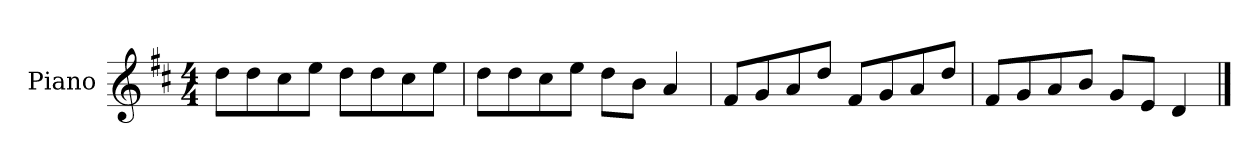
**kern
*part1
*staff1
*I"Piano
*I'P-no
*clefG2
*k[f#c#]
*M4/4
*MM90
=1
8dd\L
8dd\
8cc#\
8ee\J
8dd\L
8dd\
8cc#\
8ee\J
=2
8dd\L
8dd\
8cc#\
8ee\J
8dd\L
8b\J
4a/
=3
8f#/L
8g/
8a/
8dd/J
8f#/L
8g/
8a/
8dd/J
=4
8f#/L
8g/
8a/
8b/J
8g/L
8e/J
4d/
==
*-
